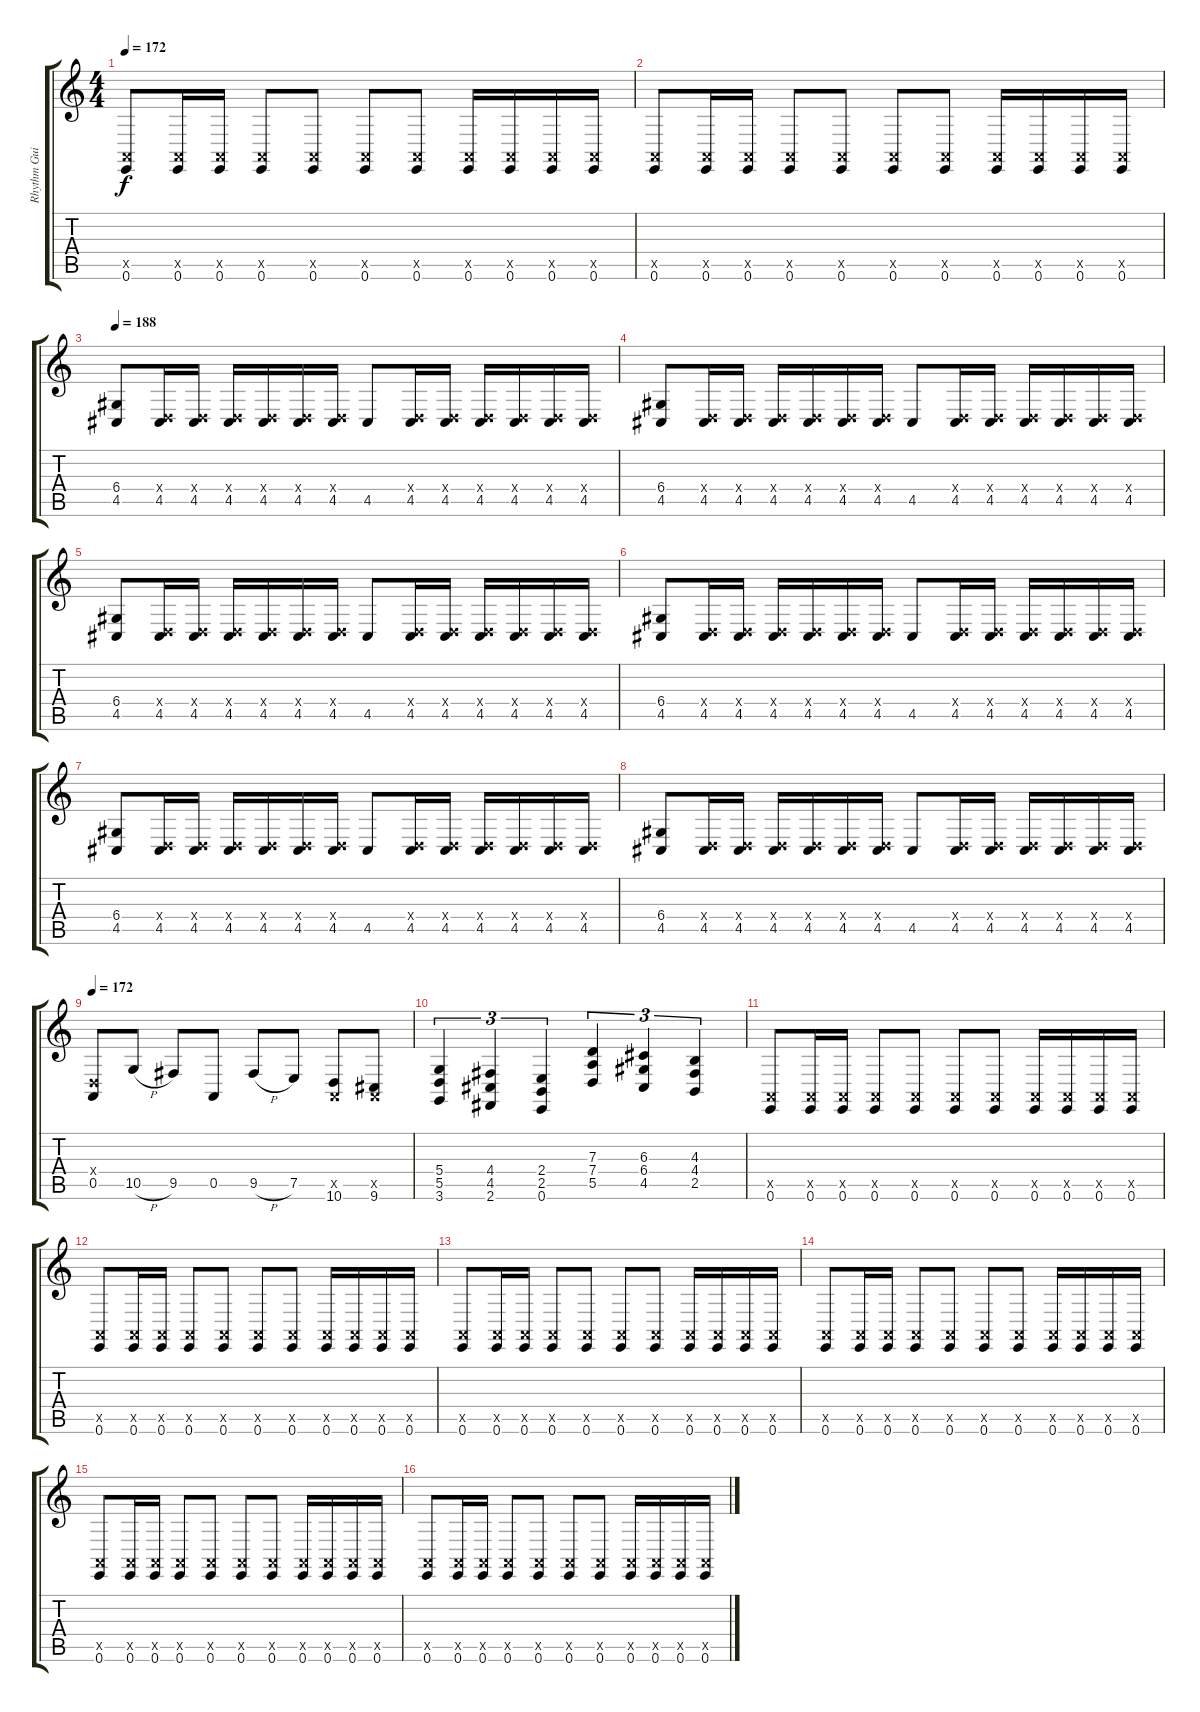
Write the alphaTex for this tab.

\track ("Rhythm Guitar 2" "Rhythm Gui") {instrument lead1square}
\staff {score tabs}
\tuning (E4 B3 G3 D3 A2 E2) {hide}
\ts (4 4)
\tempo 172
\clef g2
\ks c
(0.5{x} 0.6).8{dy f} (0.5{x} 0.6).16 (0.5{x} 0.6).16 (0.5{x} 0.6).8 (0.5{x} 0.6).8 (0.5{x} 0.6).8 (0.5{x} 0.6).8 (0.5{x} 0.6).16 (0.5{x} 0.6).16 (0.5{x} 0.6).16 (0.5{x} 0.6).16 |
(0.5{x} 0.6).8 (0.5{x} 0.6).16 (0.5{x} 0.6).16 (0.5{x} 0.6).8 (0.5{x} 0.6).8 (0.5{x} 0.6).8 (0.5{x} 0.6).8 (0.5{x} 0.6).16 (0.5{x} 0.6).16 (0.5{x} 0.6).16 (0.5{x} 0.6).16 |
\tempo 188
(6.4 4.5).8 (0.4{x} 4.5).16 (0.4{x} 4.5).16 (0.4{x} 4.5).16 (0.4{x} 4.5).16 (0.4{x} 4.5).16 (0.4{x} 4.5).16 4.5.8 (0.4{x} 4.5).16 (0.4{x} 4.5).16 (0.4{x} 4.5).16 (0.4{x} 4.5).16 (0.4{x} 4.5).16 (0.4{x} 4.5).16 |
(6.4 4.5).8 (0.4{x} 4.5).16 (0.4{x} 4.5).16 (0.4{x} 4.5).16 (0.4{x} 4.5).16 (0.4{x} 4.5).16 (0.4{x} 4.5).16 4.5.8 (0.4{x} 4.5).16 (0.4{x} 4.5).16 (0.4{x} 4.5).16 (0.4{x} 4.5).16 (0.4{x} 4.5).16 (0.4{x} 4.5).16 |
(6.4 4.5).8 (0.4{x} 4.5).16 (0.4{x} 4.5).16 (0.4{x} 4.5).16 (0.4{x} 4.5).16 (0.4{x} 4.5).16 (0.4{x} 4.5).16 4.5.8 (0.4{x} 4.5).16 (0.4{x} 4.5).16 (0.4{x} 4.5).16 (0.4{x} 4.5).16 (0.4{x} 4.5).16 (0.4{x} 4.5).16 |
(6.4 4.5).8 (0.4{x} 4.5).16 (0.4{x} 4.5).16 (0.4{x} 4.5).16 (0.4{x} 4.5).16 (0.4{x} 4.5).16 (0.4{x} 4.5).16 4.5.8 (0.4{x} 4.5).16 (0.4{x} 4.5).16 (0.4{x} 4.5).16 (0.4{x} 4.5).16 (0.4{x} 4.5).16 (0.4{x} 4.5).16 |
(6.4 4.5).8 (0.4{x} 4.5).16 (0.4{x} 4.5).16 (0.4{x} 4.5).16 (0.4{x} 4.5).16 (0.4{x} 4.5).16 (0.4{x} 4.5).16 4.5.8 (0.4{x} 4.5).16 (0.4{x} 4.5).16 (0.4{x} 4.5).16 (0.4{x} 4.5).16 (0.4{x} 4.5).16 (0.4{x} 4.5).16 |
(6.4 4.5).8 (0.4{x} 4.5).16 (0.4{x} 4.5).16 (0.4{x} 4.5).16 (0.4{x} 4.5).16 (0.4{x} 4.5).16 (0.4{x} 4.5).16 4.5.8 (0.4{x} 4.5).16 (0.4{x} 4.5).16 (0.4{x} 4.5).16 (0.4{x} 4.5).16 (0.4{x} 4.5).16 (0.4{x} 4.5).16 |
\tempo 172
(0.4{x} 0.5).8 10.5{h}.8 9.5.8 0.5.8 9.5{h}.8 7.5.8 (0.5{x} 10.6).8 (0.5{x} 9.6).8 |
(5.4 5.5 3.6).4{tu (3 2)} (4.4 4.5 2.6).4{tu (3 2)} (2.4 2.5 0.6).4{tu (3 2)} (7.3 7.4 5.5).4{tu (3 2)} (6.3 6.4 4.5).4{tu (3 2)} (4.3 4.4 2.5).4{tu (3 2)} |
(0.5{x} 0.6).8 (0.5{x} 0.6).16 (0.5{x} 0.6).16 (0.5{x} 0.6).8 (0.5{x} 0.6).8 (0.5{x} 0.6).8 (0.5{x} 0.6).8 (0.5{x} 0.6).16 (0.5{x} 0.6).16 (0.5{x} 0.6).16 (0.5{x} 0.6).16 |
(0.5{x} 0.6).8 (0.5{x} 0.6).16 (0.5{x} 0.6).16 (0.5{x} 0.6).8 (0.5{x} 0.6).8 (0.5{x} 0.6).8 (0.5{x} 0.6).8 (0.5{x} 0.6).16 (0.5{x} 0.6).16 (0.5{x} 0.6).16 (0.5{x} 0.6).16 |
(0.5{x} 0.6).8 (0.5{x} 0.6).16 (0.5{x} 0.6).16 (0.5{x} 0.6).8 (0.5{x} 0.6).8 (0.5{x} 0.6).8 (0.5{x} 0.6).8 (0.5{x} 0.6).16 (0.5{x} 0.6).16 (0.5{x} 0.6).16 (0.5{x} 0.6).16 |
(0.5{x} 0.6).8 (0.5{x} 0.6).16 (0.5{x} 0.6).16 (0.5{x} 0.6).8 (0.5{x} 0.6).8 (0.5{x} 0.6).8 (0.5{x} 0.6).8 (0.5{x} 0.6).16 (0.5{x} 0.6).16 (0.5{x} 0.6).16 (0.5{x} 0.6).16 |
(0.5{x} 0.6).8 (0.5{x} 0.6).16 (0.5{x} 0.6).16 (0.5{x} 0.6).8 (0.5{x} 0.6).8 (0.5{x} 0.6).8 (0.5{x} 0.6).8 (0.5{x} 0.6).16 (0.5{x} 0.6).16 (0.5{x} 0.6).16 (0.5{x} 0.6).16 |
(0.5{x} 0.6).8 (0.5{x} 0.6).16 (0.5{x} 0.6).16 (0.5{x} 0.6).8 (0.5{x} 0.6).8 (0.5{x} 0.6).8 (0.5{x} 0.6).8 (0.5{x} 0.6).16 (0.5{x} 0.6).16 (0.5{x} 0.6).16 (0.5{x} 0.6).16
